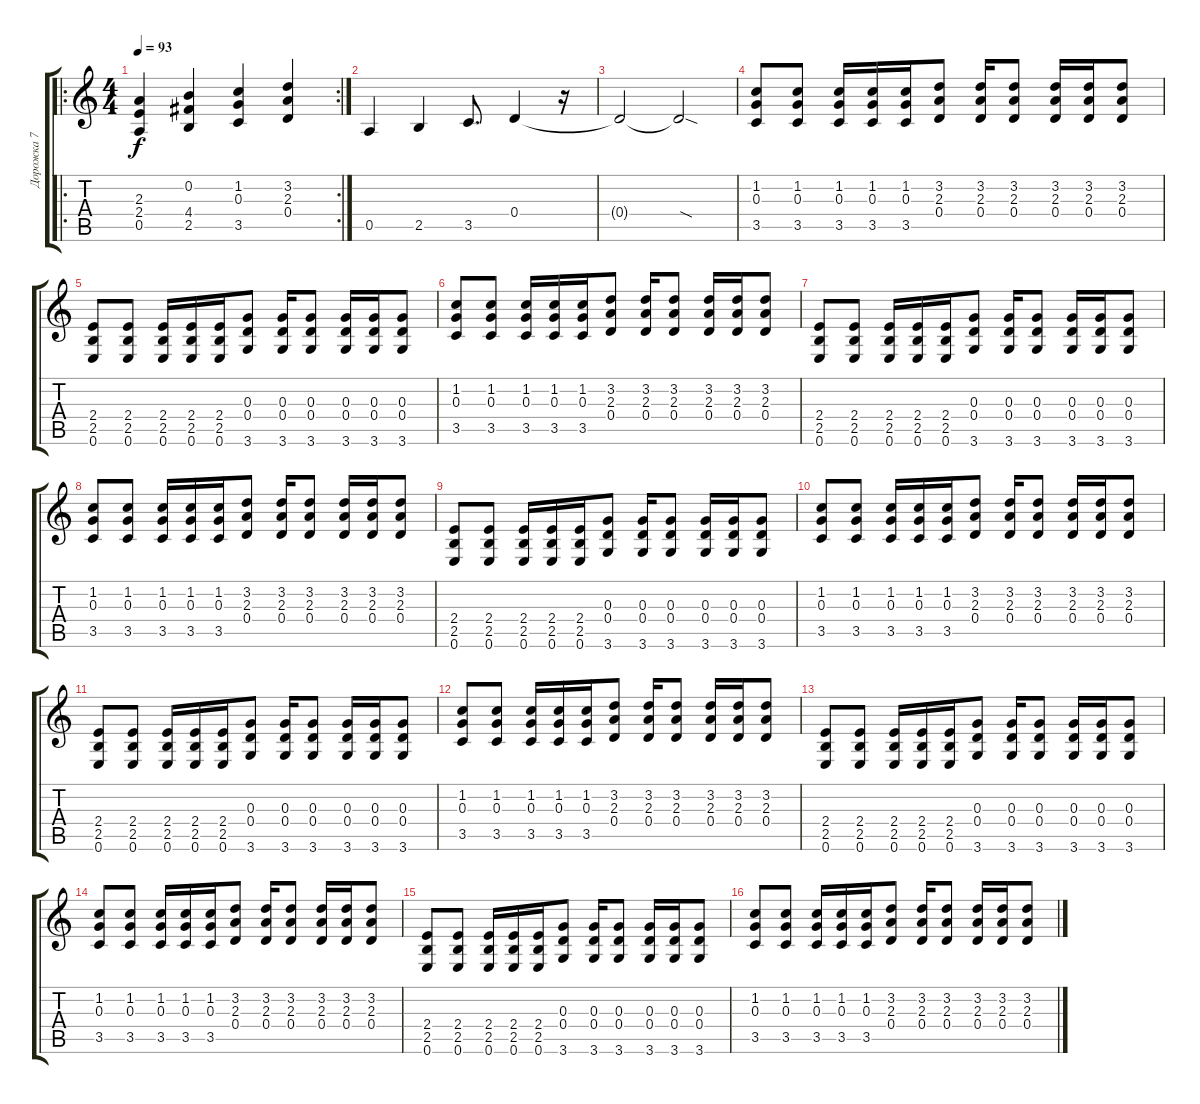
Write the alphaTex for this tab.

\track ("Дорожка 7" "Дорожка 7") {instrument distortionguitar}
\staff {score tabs}
\tuning (E4 B3 G3 D3 A2 E2) {hide}
\ro
\rc 2
\ts (4 4)
\tempo 93
\clef g2
\ks c
(2.3 2.4 0.5).4{dy f} (0.2 4.4 2.5).4 (1.2 0.3 3.5).4 (3.2 2.3 0.4).4 |
0.5.4{volume 15} 2.5.4 3.5.8{d} 0.4.4 r.16 |
0.4{t}.2 0.4{sod t}.2 |
(1.2 0.3 3.5).8{volume 13} (1.2 0.3 3.5).8 (1.2 0.3 3.5).16 (1.2 0.3 3.5).16 (1.2 0.3 3.5).16 (3.2 2.3 0.4).8 (3.2 2.3 0.4).16 (3.2 2.3 0.4).8 (3.2 2.3 0.4).16 (3.2 2.3 0.4).16 (3.2 2.3 0.4).8 |
(2.4 2.5 0.6).8 (2.4 2.5 0.6).8 (2.4 2.5 0.6).16 (2.4 2.5 0.6).16 (2.4 2.5 0.6).16 (0.3 0.4 3.6).8 (0.3 0.4 3.6).16 (0.3 0.4 3.6).8 (0.3 0.4 3.6).16 (0.3 0.4 3.6).16 (0.3 0.4 3.6).8 |
(1.2 0.3 3.5).8 (1.2 0.3 3.5).8 (1.2 0.3 3.5).16 (1.2 0.3 3.5).16 (1.2 0.3 3.5).16 (3.2 2.3 0.4).8 (3.2 2.3 0.4).16 (3.2 2.3 0.4).8 (3.2 2.3 0.4).16 (3.2 2.3 0.4).16 (3.2 2.3 0.4).8 |
(2.4 2.5 0.6).8 (2.4 2.5 0.6).8 (2.4 2.5 0.6).16 (2.4 2.5 0.6).16 (2.4 2.5 0.6).16 (0.3 0.4 3.6).8 (0.3 0.4 3.6).16 (0.3 0.4 3.6).8 (0.3 0.4 3.6).16 (0.3 0.4 3.6).16 (0.3 0.4 3.6).8 |
(1.2 0.3 3.5).8{volume 13} (1.2 0.3 3.5).8 (1.2 0.3 3.5).16 (1.2 0.3 3.5).16 (1.2 0.3 3.5).16 (3.2 2.3 0.4).8 (3.2 2.3 0.4).16 (3.2 2.3 0.4).8 (3.2 2.3 0.4).16 (3.2 2.3 0.4).16 (3.2 2.3 0.4).8 |
(2.4 2.5 0.6).8 (2.4 2.5 0.6).8 (2.4 2.5 0.6).16 (2.4 2.5 0.6).16 (2.4 2.5 0.6).16 (0.3 0.4 3.6).8 (0.3 0.4 3.6).16 (0.3 0.4 3.6).8 (0.3 0.4 3.6).16 (0.3 0.4 3.6).16 (0.3 0.4 3.6).8 |
(1.2 0.3 3.5).8 (1.2 0.3 3.5).8 (1.2 0.3 3.5).16 (1.2 0.3 3.5).16 (1.2 0.3 3.5).16 (3.2 2.3 0.4).8 (3.2 2.3 0.4).16 (3.2 2.3 0.4).8 (3.2 2.3 0.4).16 (3.2 2.3 0.4).16 (3.2 2.3 0.4).8 |
(2.4 2.5 0.6).8 (2.4 2.5 0.6).8 (2.4 2.5 0.6).16 (2.4 2.5 0.6).16 (2.4 2.5 0.6).16 (0.3 0.4 3.6).8 (0.3 0.4 3.6).16 (0.3 0.4 3.6).8 (0.3 0.4 3.6).16 (0.3 0.4 3.6).16 (0.3 0.4 3.6).8 |
(1.2 0.3 3.5).8{volume 13} (1.2 0.3 3.5).8 (1.2 0.3 3.5).16 (1.2 0.3 3.5).16 (1.2 0.3 3.5).16 (3.2 2.3 0.4).8 (3.2 2.3 0.4).16 (3.2 2.3 0.4).8 (3.2 2.3 0.4).16 (3.2 2.3 0.4).16 (3.2 2.3 0.4).8 |
(2.4 2.5 0.6).8 (2.4 2.5 0.6).8 (2.4 2.5 0.6).16 (2.4 2.5 0.6).16 (2.4 2.5 0.6).16 (0.3 0.4 3.6).8 (0.3 0.4 3.6).16 (0.3 0.4 3.6).8 (0.3 0.4 3.6).16 (0.3 0.4 3.6).16 (0.3 0.4 3.6).8 |
(1.2 0.3 3.5).8 (1.2 0.3 3.5).8 (1.2 0.3 3.5).16 (1.2 0.3 3.5).16 (1.2 0.3 3.5).16 (3.2 2.3 0.4).8 (3.2 2.3 0.4).16 (3.2 2.3 0.4).8 (3.2 2.3 0.4).16 (3.2 2.3 0.4).16 (3.2 2.3 0.4).8 |
(2.4 2.5 0.6).8 (2.4 2.5 0.6).8 (2.4 2.5 0.6).16 (2.4 2.5 0.6).16 (2.4 2.5 0.6).16 (0.3 0.4 3.6).8 (0.3 0.4 3.6).16 (0.3 0.4 3.6).8 (0.3 0.4 3.6).16 (0.3 0.4 3.6).16 (0.3 0.4 3.6).8 |
(1.2 0.3 3.5).8{volume 13} (1.2 0.3 3.5).8 (1.2 0.3 3.5).16 (1.2 0.3 3.5).16 (1.2 0.3 3.5).16 (3.2 2.3 0.4).8 (3.2 2.3 0.4).16 (3.2 2.3 0.4).8 (3.2 2.3 0.4).16 (3.2 2.3 0.4).16 (3.2 2.3 0.4).8
